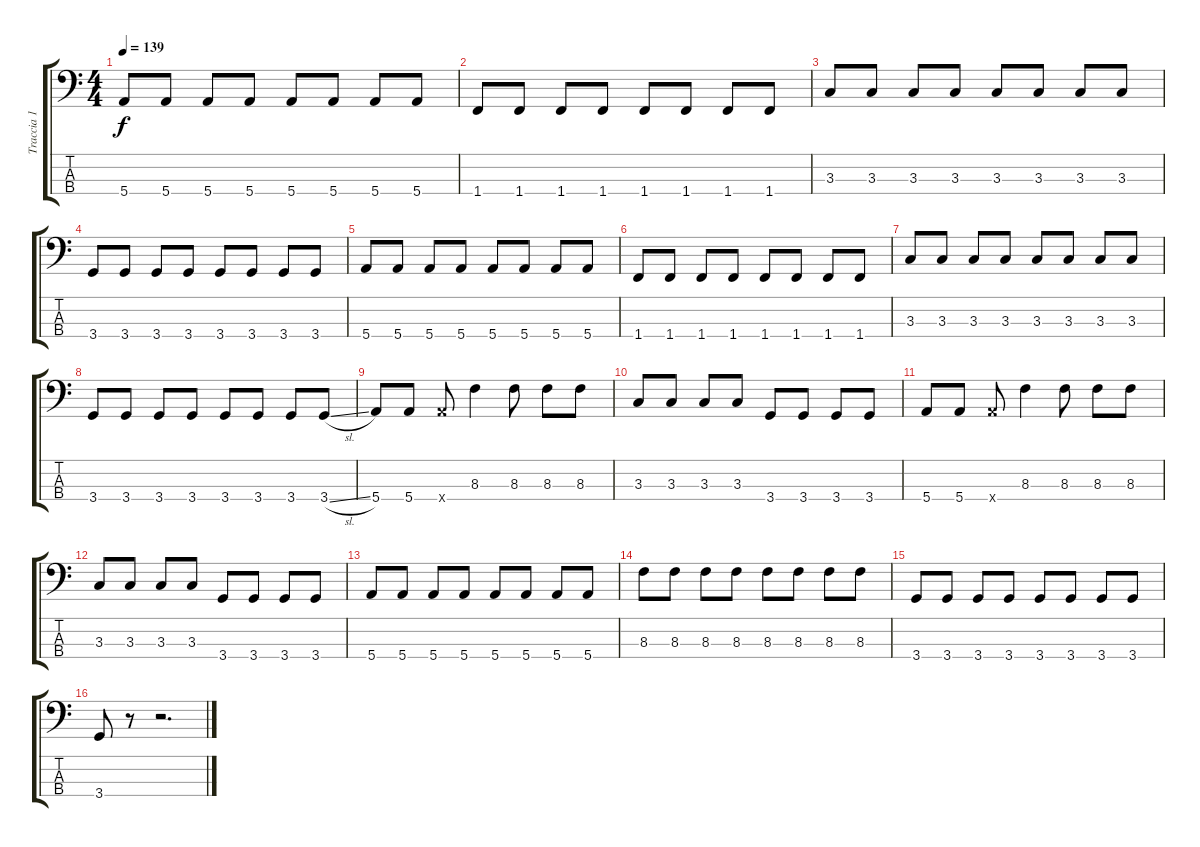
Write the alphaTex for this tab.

\track ("Traccia 1" "Traccia 1") {instrument electricbasspick}
\staff {score tabs}
\tuning (G2 D2 A1 E1) {hide}
\ts (4 4)
\tempo 139
\clef f4
\ks c
5.4.8{dy f} 5.4.8 5.4.8 5.4.8 5.4.8 5.4.8 5.4.8 5.4.8 |
1.4.8 1.4.8 1.4.8 1.4.8 1.4.8 1.4.8 1.4.8 1.4.8 |
3.3.8 3.3.8 3.3.8 3.3.8 3.3.8 3.3.8 3.3.8 3.3.8 |
3.4.8 3.4.8 3.4.8 3.4.8 3.4.8 3.4.8 3.4.8 3.4.8 |
5.4.8 5.4.8 5.4.8 5.4.8 5.4.8 5.4.8 5.4.8 5.4.8 |
1.4.8 1.4.8 1.4.8 1.4.8 1.4.8 1.4.8 1.4.8 1.4.8 |
3.3.8 3.3.8 3.3.8 3.3.8 3.3.8 3.3.8 3.3.8 3.3.8 |
3.4.8 3.4.8 3.4.8 3.4.8 3.4.8 3.4.8 3.4.8 3.4{sl}.8 |
5.4.8 5.4.8 5.4{x}.8 8.3.4 8.3.8 8.3.8 8.3.8 |
3.3.8 3.3.8 3.3.8 3.3.8 3.4.8 3.4.8 3.4.8 3.4.8 |
5.4.8 5.4.8 5.4{x}.8 8.3.4 8.3.8 8.3.8 8.3.8 |
3.3.8 3.3.8 3.3.8 3.3.8 3.4.8 3.4.8 3.4.8 3.4.8 |
5.4.8 5.4.8 5.4.8 5.4.8 5.4.8 5.4.8 5.4.8 5.4.8 |
8.3.8 8.3.8 8.3.8 8.3.8 8.3.8 8.3.8 8.3.8 8.3.8 |
3.4.8 3.4.8 3.4.8 3.4.8 3.4.8 3.4.8 3.4.8 3.4.8 |
3.4.8 r.8 r.2{d}
